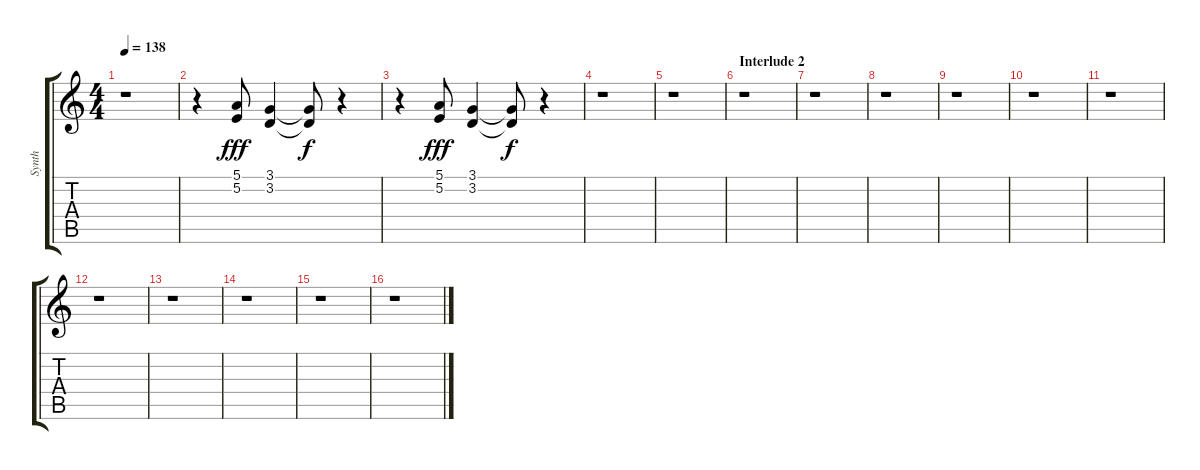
\track ("Synth" "Synth") {instrument reedorgan}
\staff {score tabs}
\tuning (E4 B3 G3 D3 A2 E2) {hide}
\ts (4 4)
\tempo 138
\clef g2
\ks c
r.1{dy f} |
r.4 (5.1 5.2).8{dy fff} (3.1 3.2).4 (3.1{t} 3.2{t}).8{dy f} r.4 |
r.4 (5.1 5.2).8{dy fff} (3.1 3.2).4 (3.1{t} 3.2{t}).8{dy f} r.4 |
r.1 |
r.1 |
\section ("" "Interlude 2")
r.1 |
r.1 |
r.1 |
r.1 |
r.1 |
r.1 |
r.1 |
r.1 |
r.1 |
r.1 |
r.1
